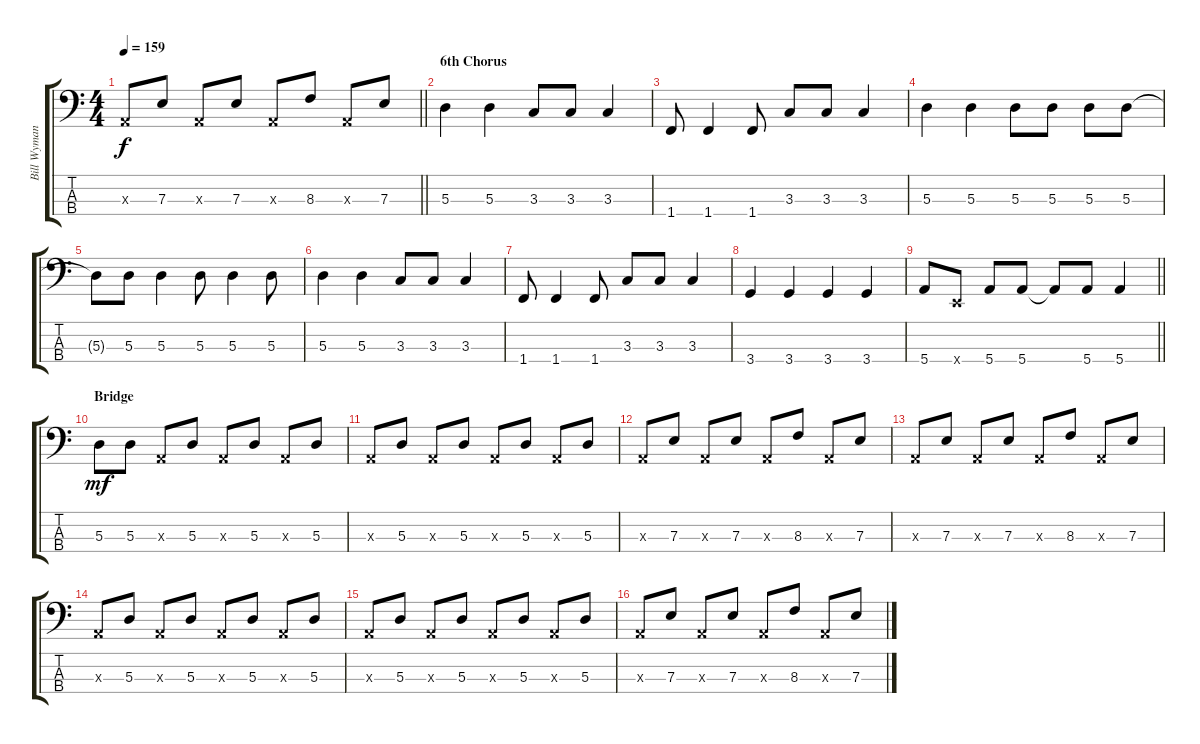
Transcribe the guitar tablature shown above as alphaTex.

\track ("Bill Wyman (Bass)" "Bill Wyman") {instrument electricbassfinger}
\staff {score tabs}
\tuning (G2 D2 A1 E1) {hide}
\ts (4 4)
\tempo 159
\clef f4
\barLineRight lightlight
\ks c
0.3{x}.8{dy f} 7.3.8 0.3{x}.8 7.3.8 0.3{x}.8 8.3.8 0.3{x}.8 7.3.8 |
\section ("" "6th Chorus")
5.3.4 5.3.4 3.3.8 3.3.8 3.3.4 |
1.4.8 1.4.4 1.4.8 3.3.8 3.3.8 3.3.4 |
5.3.4 5.3.4 5.3.8 5.3.8 5.3.8 5.3.8 |
5.3{t}.8 5.3.8 5.3.4 5.3.8 5.3.4 5.3.8 |
5.3.4 5.3.4 3.3.8 3.3.8 3.3.4 |
1.4.8 1.4.4 1.4.8 3.3.8 3.3.8 3.3.4 |
3.4.4 3.4.4 3.4.4 3.4.4 |
\barLineRight lightlight
5.4.8 0.4{x}.8 5.4.8 5.4.8 5.4{t}.8 5.4.8 5.4.4 |
\section ("" "Bridge")
5.3.8{dy mf} 5.3.8 0.3{x}.8 5.3.8 0.3{x}.8 5.3.8 0.3{x}.8 5.3.8 |
0.3{x}.8 5.3.8 0.3{x}.8 5.3.8 0.3{x}.8 5.3.8 0.3{x}.8 5.3.8 |
0.3{x}.8 7.3.8 0.3{x}.8 7.3.8 0.3{x}.8 8.3.8 0.3{x}.8 7.3.8 |
0.3{x}.8 7.3.8 0.3{x}.8 7.3.8 0.3{x}.8 8.3.8 0.3{x}.8 7.3.8 |
0.3{x}.8 5.3.8 0.3{x}.8 5.3.8 0.3{x}.8 5.3.8 0.3{x}.8 5.3.8 |
0.3{x}.8 5.3.8 0.3{x}.8 5.3.8 0.3{x}.8 5.3.8 0.3{x}.8 5.3.8 |
0.3{x}.8 7.3.8 0.3{x}.8 7.3.8 0.3{x}.8 8.3.8 0.3{x}.8 7.3.8
